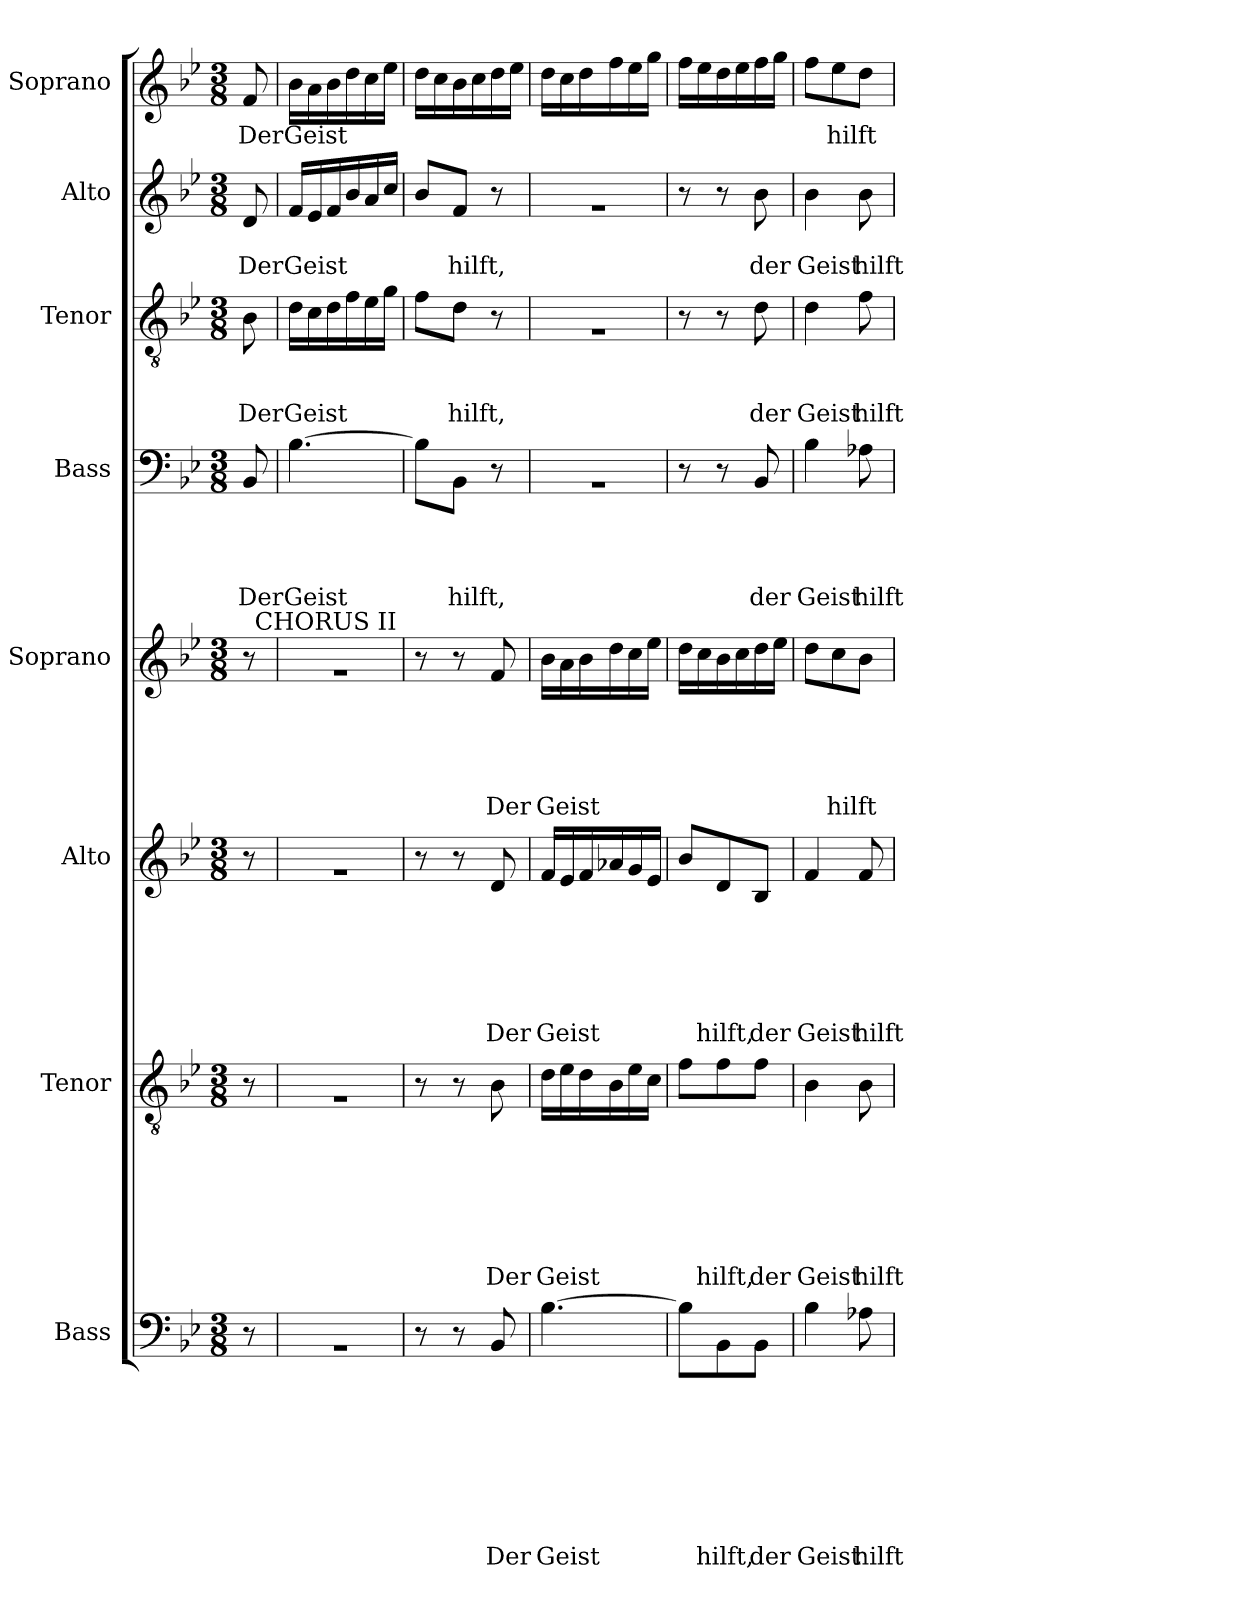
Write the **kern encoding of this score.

**kern	**text	**text	**text	**text	**text	**text	**text	**text	**kern	**text	**text	**text	**text	**text	**text	**text	**kern	**text	**text	**text	**text	**text	**text	**kern	**text	**text	**text	**text	**text	**kern	**text	**text	**text	**text	**kern	**text	**text	**text	**kern	**text	**text	**kern	**text
*part8	*part8	*part8	*part8	*part8	*part8	*part8	*part8	*part8	*part7	*part7	*part7	*part7	*part7	*part7	*part7	*part7	*part6	*part6	*part6	*part6	*part6	*part6	*part6	*part5	*part5	*part5	*part5	*part5	*part5	*part4	*part4	*part4	*part4	*part4	*part3	*part3	*part3	*part3	*part2	*part2	*part2	*part1	*part1
*staff8	*staff8	*staff8	*staff8	*staff8	*staff8	*staff8	*staff8	*staff8	*staff7	*staff7	*staff7	*staff7	*staff7	*staff7	*staff7	*staff7	*staff6	*staff6	*staff6	*staff6	*staff6	*staff6	*staff6	*staff5	*staff5	*staff5	*staff5	*staff5	*staff5	*staff4	*staff4	*staff4	*staff4	*staff4	*staff3	*staff3	*staff3	*staff3	*staff2	*staff2	*staff2	*staff1	*staff1
*I"Bass	*	*	*	*	*	*	*	*	*I"Tenor	*	*	*	*	*	*	*	*I"Alto	*	*	*	*	*	*	*I"Soprano	*	*	*	*	*	*I"Bass	*	*	*	*	*I"Tenor	*	*	*	*I"Alto	*	*	*I"Soprano	*
*clefF4	*	*	*	*	*	*	*	*	*clefGv2	*	*	*	*	*	*	*	*clefG2	*	*	*	*	*	*	*clefG2	*	*	*	*	*	*clefF4	*	*	*	*	*clefGv2	*	*	*	*clefG2	*	*	*clefG2	*
*k[b-e-]	*	*	*	*	*	*	*	*	*k[b-e-]	*	*	*	*	*	*	*	*k[b-e-]	*	*	*	*	*	*	*k[b-e-]	*	*	*	*	*	*k[b-e-]	*	*	*	*	*k[b-e-]	*	*	*	*k[b-e-]	*	*	*k[b-e-]	*
*B-:	*	*	*	*	*	*	*	*	*B-:	*	*	*	*	*	*	*	*B-:	*	*	*	*	*	*	*B-:	*	*	*	*	*	*B-:	*	*	*	*	*B-:	*	*	*	*B-:	*	*	*B-:	*
*M3/8	*	*	*	*	*	*	*	*	*M3/8	*	*	*	*	*	*	*	*M3/8	*	*	*	*	*	*	*M3/8	*	*	*	*	*	*M3/8	*	*	*	*	*M3/8	*	*	*	*M3/8	*	*	*M3/8	*
=1	=1	=1	=1	=1	=1	=1	=1	=1	=1	=1	=1	=1	=1	=1	=1	=1	=1	=1	=1	=1	=1	=1	=1	=1	=1	=1	=1	=1	=1	=1	=1	=1	=1	=1	=1	=1	=1	=1	=1	=1	=1	=1	=1
!	!	!	!	!	!	!	!	!	!	!	!	!	!	!	!	!	!	!	!	!	!	!	!	!	!	!	!	!	!	!	!	!	!	!LO:LY:b	!	!	!	!LO:LY:b	!	!	!LO:LY:b	!	!LO:LY:b
*	*	*	*	*	*	*	*	*	*	*	*	*	*	*	*	*	*	*	*	*	*	*	*	*^	*	*	*	*	*	*	*	*	*	*	*	*	*	*	*	*	*	*	*
8r	.	.	.	.	.	.	.	.	8r	.	.	.	.	.	.	.	8r	.	.	.	.	.	.	8r	32ryy	.	.	.	.	.	8BB-/	.	.	.	Der	8B-\	.	.	Der	8d/	.	Der	8f/	Der
!	!	!	!	!	!	!	!	!	!	!	!	!	!	!	!	!	!	!	!	!	!	!	!	!	!LO:TX:a:t=CHORUS II	!	!	!	!	!	!	!	!	!	!	!	!	!	!	!	!	!	!	!
.	.	.	.	.	.	.	.	.	.	.	.	.	.	.	.	.	.	.	.	.	.	.	.	.	16.ryy	.	.	.	.	.	.	.	.	.	.	.	.	.	.	.	.	.	.	.
=2	=2	=2	=2	=2	=2	=2	=2	=2	=2	=2	=2	=2	=2	=2	=2	=2	=2	=2	=2	=2	=2	=2	=2	=2	=2	=2	=2	=2	=2	=2	=2	=2	=2	=2	=2	=2	=2	=2	=2	=2	=2	=2	=2	=2
!LO:N:vis=1	!	!	!	!	!	!	!	!	!LO:N:vis=1	!	!	!	!	!	!	!	!LO:N:vis=1	!	!	!	!	!	!	!LO:N:vis=1	!	!	!	!	!	!	!	!	!	!	!LO:LY:b	!	!	!	!LO:LY:b	!	!	!LO:LY:b	!	!LO:LY:b
*	*	*	*	*	*	*	*	*	*	*	*	*	*	*	*	*	*	*	*	*	*	*	*	*v	*v	*	*	*	*	*	*	*	*	*	*	*	*	*	*	*	*	*	*	*
4.rC	.	.	.	.	.	.	.	.	4.rA	.	.	.	.	.	.	.	4.ra	.	.	.	.	.	.	4.ra	.	.	.	.	.	[>4.B-\	.	.	.	Geist	16d\LL	.	.	Geist	16f/LL	.	Geist	16b-\LL	Geist
.	.	.	.	.	.	.	.	.	.	.	.	.	.	.	.	.	.	.	.	.	.	.	.	.	.	.	.	.	.	.	.	.	.	.	16c\	.	.	.	16e-/	.	.	16a\	.
.	.	.	.	.	.	.	.	.	.	.	.	.	.	.	.	.	.	.	.	.	.	.	.	.	.	.	.	.	.	.	.	.	.	.	16d\	.	.	.	16f/	.	.	16b-\	.
.	.	.	.	.	.	.	.	.	.	.	.	.	.	.	.	.	.	.	.	.	.	.	.	.	.	.	.	.	.	.	.	.	.	.	16f\	.	.	.	16b-/	.	.	16dd\	.
.	.	.	.	.	.	.	.	.	.	.	.	.	.	.	.	.	.	.	.	.	.	.	.	.	.	.	.	.	.	.	.	.	.	.	16e-\	.	.	.	16a/	.	.	16cc\	.
.	.	.	.	.	.	.	.	.	.	.	.	.	.	.	.	.	.	.	.	.	.	.	.	.	.	.	.	.	.	.	.	.	.	.	16g\JJ	.	.	.	16cc/JJ	.	.	16ee-\JJ	.
=3	=3	=3	=3	=3	=3	=3	=3	=3	=3	=3	=3	=3	=3	=3	=3	=3	=3	=3	=3	=3	=3	=3	=3	=3	=3	=3	=3	=3	=3	=3	=3	=3	=3	=3	=3	=3	=3	=3	=3	=3	=3	=3	=3
8r	.	.	.	.	.	.	.	.	8r	.	.	.	.	.	.	.	8r	.	.	.	.	.	.	8r	.	.	.	.	.	8B-\L]	.	.	.	.	8f\L	.	.	.	8b-/L	.	.	16dd\LL	.
.	.	.	.	.	.	.	.	.	.	.	.	.	.	.	.	.	.	.	.	.	.	.	.	.	.	.	.	.	.	.	.	.	.	.	.	.	.	.	.	.	.	16cc\	.
!	!	!	!	!	!	!	!	!	!	!	!	!	!	!	!	!	!	!	!	!	!	!	!	!	!	!	!	!	!	!	!	!	!	!LO:LY:b	!	!	!	!LO:LY:b	!	!	!LO:LY:b	!	!
8r	.	.	.	.	.	.	.	.	8r	.	.	.	.	.	.	.	8r	.	.	.	.	.	.	8r	.	.	.	.	.	8BB-\J	.	.	.	hilft,	8d\J	.	.	hilft,	8f/J	.	hilft,	16b-\	.
.	.	.	.	.	.	.	.	.	.	.	.	.	.	.	.	.	.	.	.	.	.	.	.	.	.	.	.	.	.	.	.	.	.	.	.	.	.	.	.	.	.	16cc\	.
!	!	!	!	!	!	!	!	!LO:LY:b	!	!	!	!	!	!	!	!LO:LY:b	!	!	!	!	!	!	!LO:LY:b	!	!	!	!	!	!LO:LY:b	!	!	!	!	!	!	!	!	!	!	!	!	!	!
8BB-/	.	.	.	.	.	.	.	Der	8B-\	.	.	.	.	.	.	Der	8d/	.	.	.	.	.	Der	8f/	.	.	.	.	Der	8r	.	.	.	.	8r	.	.	.	8r	.	.	16dd\	.
.	.	.	.	.	.	.	.	.	.	.	.	.	.	.	.	.	.	.	.	.	.	.	.	.	.	.	.	.	.	.	.	.	.	.	.	.	.	.	.	.	.	16ee-\JJ	.
=4	=4	=4	=4	=4	=4	=4	=4	=4	=4	=4	=4	=4	=4	=4	=4	=4	=4	=4	=4	=4	=4	=4	=4	=4	=4	=4	=4	=4	=4	=4	=4	=4	=4	=4	=4	=4	=4	=4	=4	=4	=4	=4	=4
!	!	!	!	!	!	!	!	!LO:LY:b	!	!	!	!	!	!	!	!LO:LY:b	!	!	!	!	!	!	!LO:LY:b	!	!	!	!	!	!LO:LY:b	!LO:N:vis=1	!	!	!	!	!LO:N:vis=1	!	!	!	!LO:N:vis=1	!	!	!	!
[>4.B-\	.	.	.	.	.	.	.	Geist	16d\LL	.	.	.	.	.	.	Geist	16f/LL	.	.	.	.	.	Geist	16b-\LL	.	.	.	.	Geist	4.rC	.	.	.	.	4.rA	.	.	.	4.ra	.	.	16dd\LL	.
.	.	.	.	.	.	.	.	.	16e-\	.	.	.	.	.	.	.	16e-/	.	.	.	.	.	.	16a\	.	.	.	.	.	.	.	.	.	.	.	.	.	.	.	.	.	16cc\	.
.	.	.	.	.	.	.	.	.	16d\	.	.	.	.	.	.	.	16f/	.	.	.	.	.	.	16b-\	.	.	.	.	.	.	.	.	.	.	.	.	.	.	.	.	.	16dd\	.
.	.	.	.	.	.	.	.	.	16B-\	.	.	.	.	.	.	.	16a-X/	.	.	.	.	.	.	16dd\	.	.	.	.	.	.	.	.	.	.	.	.	.	.	.	.	.	16ff\	.
.	.	.	.	.	.	.	.	.	16e-\	.	.	.	.	.	.	.	16g/	.	.	.	.	.	.	16cc\	.	.	.	.	.	.	.	.	.	.	.	.	.	.	.	.	.	16ee-\	.
.	.	.	.	.	.	.	.	.	16c\JJ	.	.	.	.	.	.	.	16e-/JJ	.	.	.	.	.	.	16ee-\JJ	.	.	.	.	.	.	.	.	.	.	.	.	.	.	.	.	.	16gg\JJ	.
=5	=5	=5	=5	=5	=5	=5	=5	=5	=5	=5	=5	=5	=5	=5	=5	=5	=5	=5	=5	=5	=5	=5	=5	=5	=5	=5	=5	=5	=5	=5	=5	=5	=5	=5	=5	=5	=5	=5	=5	=5	=5	=5	=5
8B-\L]	.	.	.	.	.	.	.	.	8f\L	.	.	.	.	.	.	.	8b-/L	.	.	.	.	.	.	16dd\LL	.	.	.	.	.	8r	.	.	.	.	8r	.	.	.	8r	.	.	16ff\LL	.
.	.	.	.	.	.	.	.	.	.	.	.	.	.	.	.	.	.	.	.	.	.	.	.	16cc\	.	.	.	.	.	.	.	.	.	.	.	.	.	.	.	.	.	16ee-\	.
!	!	!	!	!	!	!	!	!LO:LY:b	!	!	!	!	!	!	!	!LO:LY:b	!	!	!	!	!	!	!LO:LY:b	!	!	!	!	!	!	!	!	!	!	!	!	!	!	!	!	!	!	!	!
8BB-\	.	.	.	.	.	.	.	hilft,	8f\	.	.	.	.	.	.	hilft,	8d/	.	.	.	.	.	hilft,	16b-\	.	.	.	.	.	8r	.	.	.	.	8r	.	.	.	8r	.	.	16dd\	.
.	.	.	.	.	.	.	.	.	.	.	.	.	.	.	.	.	.	.	.	.	.	.	.	16cc\	.	.	.	.	.	.	.	.	.	.	.	.	.	.	.	.	.	16ee-\	.
!	!	!	!	!	!	!	!	!LO:LY:b	!	!	!	!	!	!	!	!LO:LY:b	!	!	!	!	!	!	!LO:LY:b	!	!	!	!	!	!	!	!	!	!	!LO:LY:b	!	!	!	!LO:LY:b	!	!	!LO:LY:b	!	!
8BB-\J	.	.	.	.	.	.	.	der	8f\J	.	.	.	.	.	.	der	8B-/J	.	.	.	.	.	der	16dd\	.	.	.	.	.	8BB-/	.	.	.	der	8d\	.	.	der	8b-\	.	der	16ff\	.
.	.	.	.	.	.	.	.	.	.	.	.	.	.	.	.	.	.	.	.	.	.	.	.	16ee-\JJ	.	.	.	.	.	.	.	.	.	.	.	.	.	.	.	.	.	16gg\JJ	.
=6	=6	=6	=6	=6	=6	=6	=6	=6	=6	=6	=6	=6	=6	=6	=6	=6	=6	=6	=6	=6	=6	=6	=6	=6	=6	=6	=6	=6	=6	=6	=6	=6	=6	=6	=6	=6	=6	=6	=6	=6	=6	=6	=6
!	!	!	!	!	!	!	!	!LO:LY:b	!	!	!	!	!	!	!	!LO:LY:b	!	!	!	!	!	!	!LO:LY:b	!	!	!	!	!	!	!	!	!	!	!LO:LY:b	!	!	!	!LO:LY:b	!	!	!LO:LY:b	!	!
4B-\	.	.	.	.	.	.	.	Geist	4B-\	.	.	.	.	.	.	Geist	4f/	.	.	.	.	.	Geist	8dd\L	.	.	.	.	.	4B-\	.	.	.	Geist	4d\	.	.	Geist	4b-\	.	Geist	8ff\L	.
!	!	!	!	!	!	!	!	!	!	!	!	!	!	!	!	!	!	!	!	!	!	!	!	!	!	!	!	!	!LO:LY:b	!	!	!	!	!	!	!	!	!	!	!	!	!	!LO:LY:b
.	.	.	.	.	.	.	.	.	.	.	.	.	.	.	.	.	.	.	.	.	.	.	.	8cc\	.	.	.	.	hilft	.	.	.	.	.	.	.	.	.	.	.	.	8ee-\	hilft
!	!	!	!	!	!	!	!	!LO:LY:b	!	!	!	!	!	!	!	!LO:LY:b	!	!	!	!	!	!	!LO:LY:b	!	!	!	!	!	!	!	!	!	!	!LO:LY:b	!	!	!	!LO:LY:b	!	!	!LO:LY:b	!	!
8A-X\	.	.	.	.	.	.	.	hilft	8B-\	.	.	.	.	.	.	hilft	8f/	.	.	.	.	.	hilft	8b-\J	.	.	.	.	.	8A-X\	.	.	.	hilft	8f\	.	.	hilft	8b-\	.	hilft	8dd\J	.
=	=	=	=	=	=	=	=	=	=	=	=	=	=	=	=	=	=	=	=	=	=	=	=	=	=	=	=	=	=	=	=	=	=	=	=	=	=	=	=	=	=	=	=
*-	*-	*-	*-	*-	*-	*-	*-	*-	*-	*-	*-	*-	*-	*-	*-	*-	*-	*-	*-	*-	*-	*-	*-	*-	*-	*-	*-	*-	*-	*-	*-	*-	*-	*-	*-	*-	*-	*-	*-	*-	*-	*-	*-
